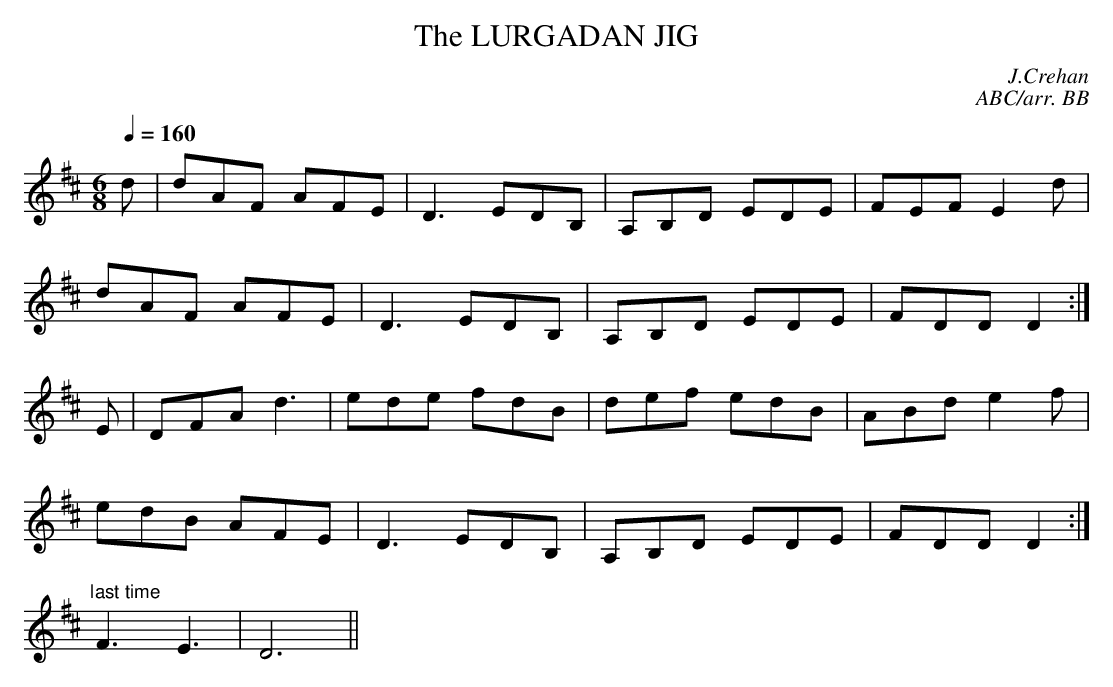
X:1
T:LURGADAN JIG, The
C:J.Crehan
C:ABC/arr. BB
M:6/8
L:1/8
Q:1/4=160
K:D
d|dAF AFE|D3 EDB,|A,B,D EDE|FEF E2d|
dAF AFE|D3 EDB,|A,B,D EDE|FDD D2 :|
E|DFA d3|ede fdB|def edB|ABd e2f|
edB AFE|D3 EDB,|A,B,D EDE|FDD D2 :|
"last time"F3E3|D6||
